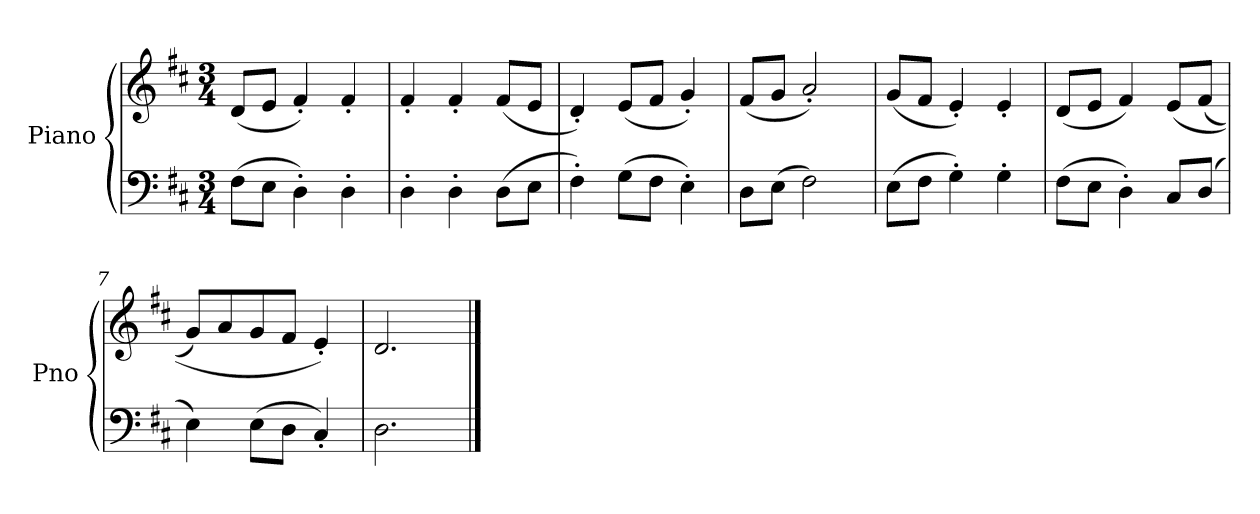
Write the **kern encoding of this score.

**kern	**kern
*part2	*part1
*staff2	*staff1
*I"Piano	*I"Piano
*I'Pno	*I'Pno
*clefF4	*clefG2
*k[f#c#]	*k[f#c#]
*M3/4	*M3/4
*MM96	*MM96
=1	=1
(8F#\L	(8d/L
8E\J	8e/J
4D'\)	4f#'/)
4D'\	4f#'/
=2	=2
4D'\	4f#'/
4D'\	4f#'/
(8D\L	(8f#/L
8E\J	8e/J
=3	=3
4F#'\)	4d'/)
(8G\L	(8e/L
8F#\J	8f#/J
4E'\)	4g'/)
=4	=4
8D\L	(8f#/L
(8E\J	8g/J
2F#\)	2a'/)
=5	=5
(8E\L	(8g/L
8F#\J	8f#/J
4G'\)	4e'/)
4G'\	4e'/
=6	=6
(8F#\L	(8d/L
8E\J	8e/J
4D'\)	4f#/)
8C#/L	(8e/L
(8D/J	(8f#/J
=7	=7
4E\)	8g/L)
.	8a/
(8E\L	8g/
8D\J	8f#/J
4C#'/)	4e'/)
=8	=8
2.D\	2.d/
==	==
*-	*-
